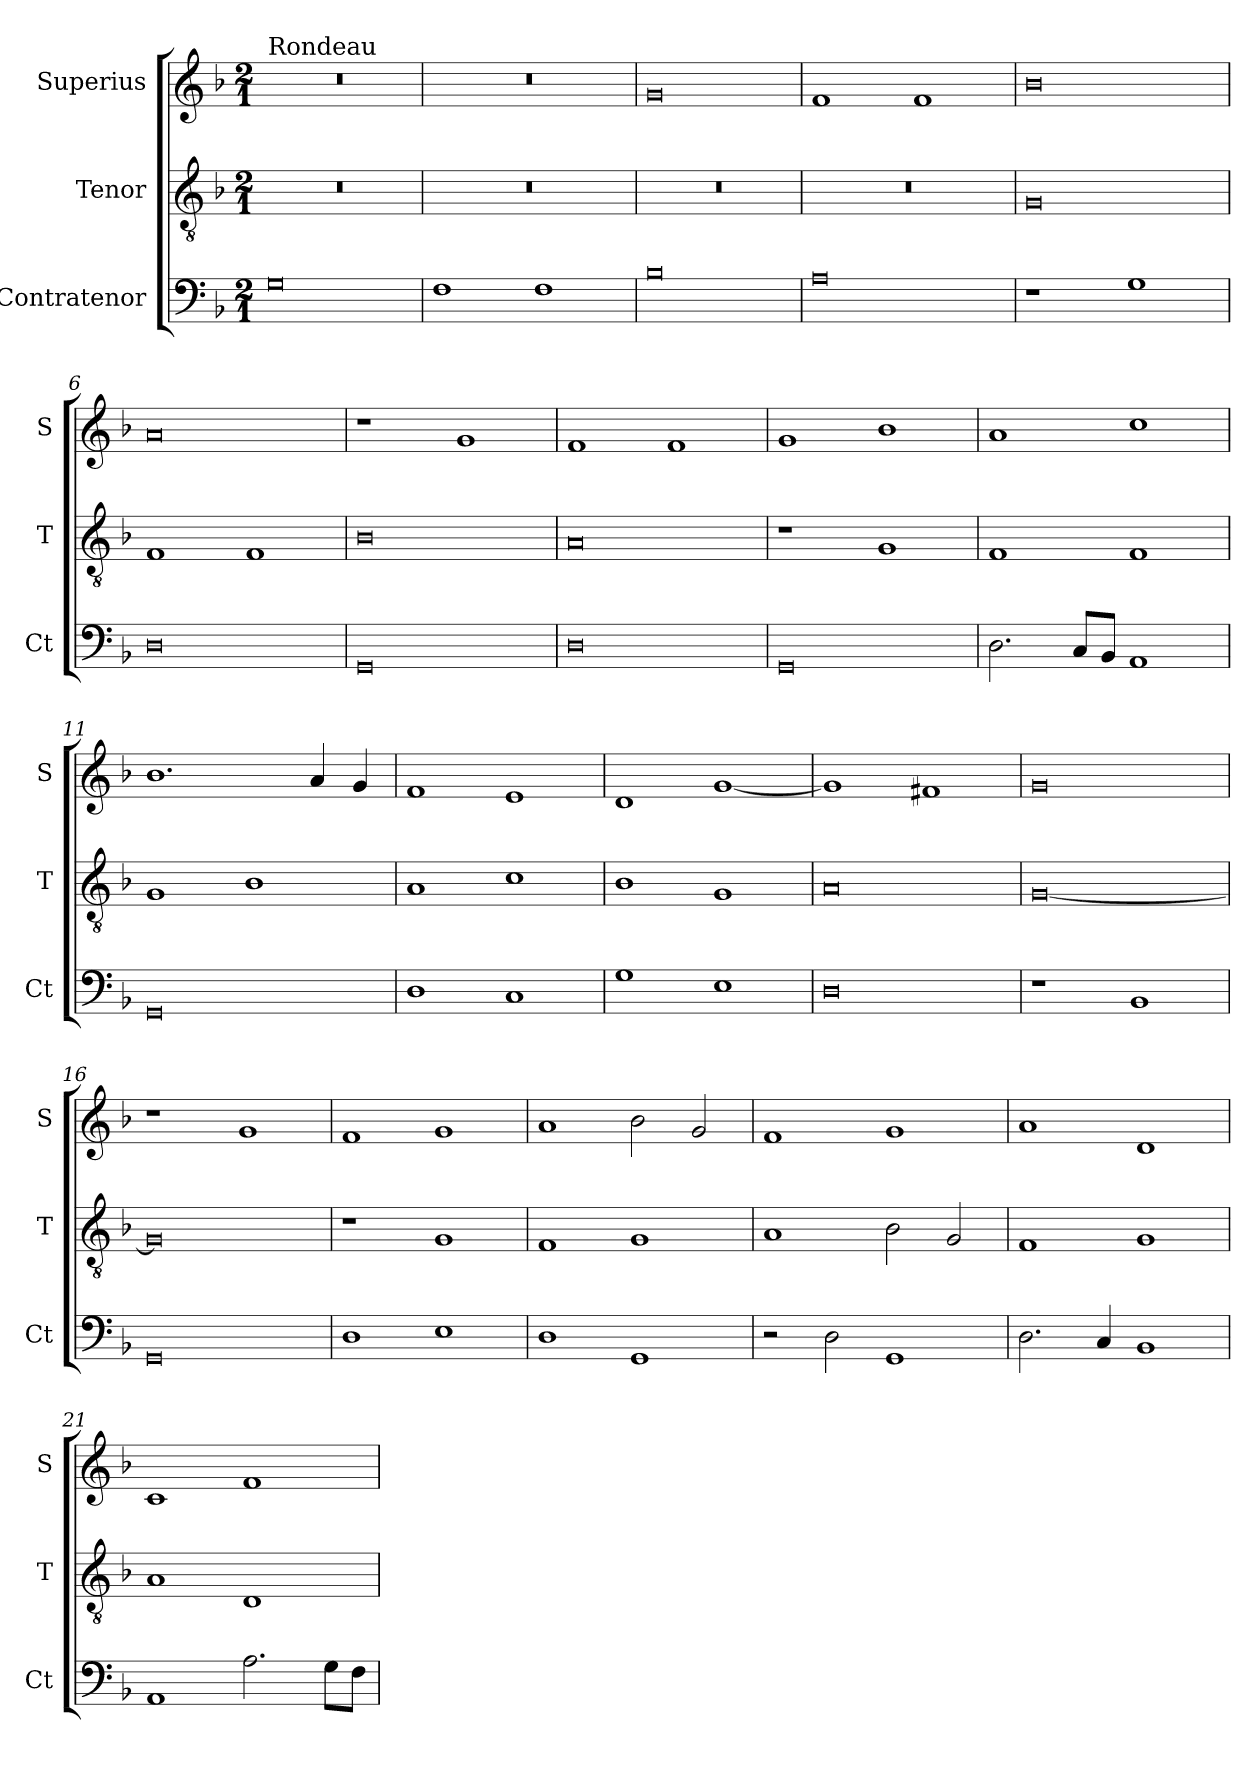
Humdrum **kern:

**kern	**kern	**kern
*part3	*part2	*part1
*staff3	*staff2	*staff1
*I"Contratenor	*I"Tenor	*I"Superius
*I'Ct	*I'T	*I'S
*clefF4	*clefGv2	*clefG2
*k[b-]	*k[b-]	*k[b-]
*M2/1	*M2/1	*M2/1
=1	=1	=1
!	!	!LO:TX:a:t=Rondeau
0G	0r	0r
=2	=2	=2
1F	0r	0r
1F	.	.
=3	=3	=3
0B-	0r	0g
=4	=4	=4
0A	0r	1f
.	.	1f
=5	=5	=5
1r	0G	0b-
1G	.	.
=6	=6	=6
0D	1F	0a
.	1F	.
=7	=7	=7
0GG	0B-	1r
.	.	1g
=8	=8	=8
0D	0A	1f
.	.	1f
=9	=9	=9
0GG	1r	1g
.	1G	1b-
=10	=10	=10
2.D	1F	1a
8CL	.	.
8BB-J	.	.
1AA	1F	1cc
=11	=11	=11
0GG	1G	1.b-
.	1B-	.
.	.	4a
.	.	4g
=12	=12	=12
1D	1A	1f
1C	1c	1e
=13	=13	=13
1G	1B-	1d
1E	1G	[1g
=14	=14	=14
0D	0A	1g]
.	.	1f#X
=15	=15	=15
1r	[0G	0g
1BB-	.	.
=16	=16	=16
0GG	0G]	1r
.	.	1g
=17	=17	=17
1D	1r	1f
1E	1G	1g
=18	=18	=18
1D	1F	1a
1GG	1G	2b-
.	.	2g
=19	=19	=19
2r	1A	1f
2D	.	.
1GG	2B-	1g
.	2G	.
=20	=20	=20
2.D	1F	1a
4C	.	.
1BB-	1G	1d
=21	=21	=21
1AA	1A	1c
2.A	1D	1f
8GL	.	.
8FJ	.	.
=	=	=
*-	*-	*-
